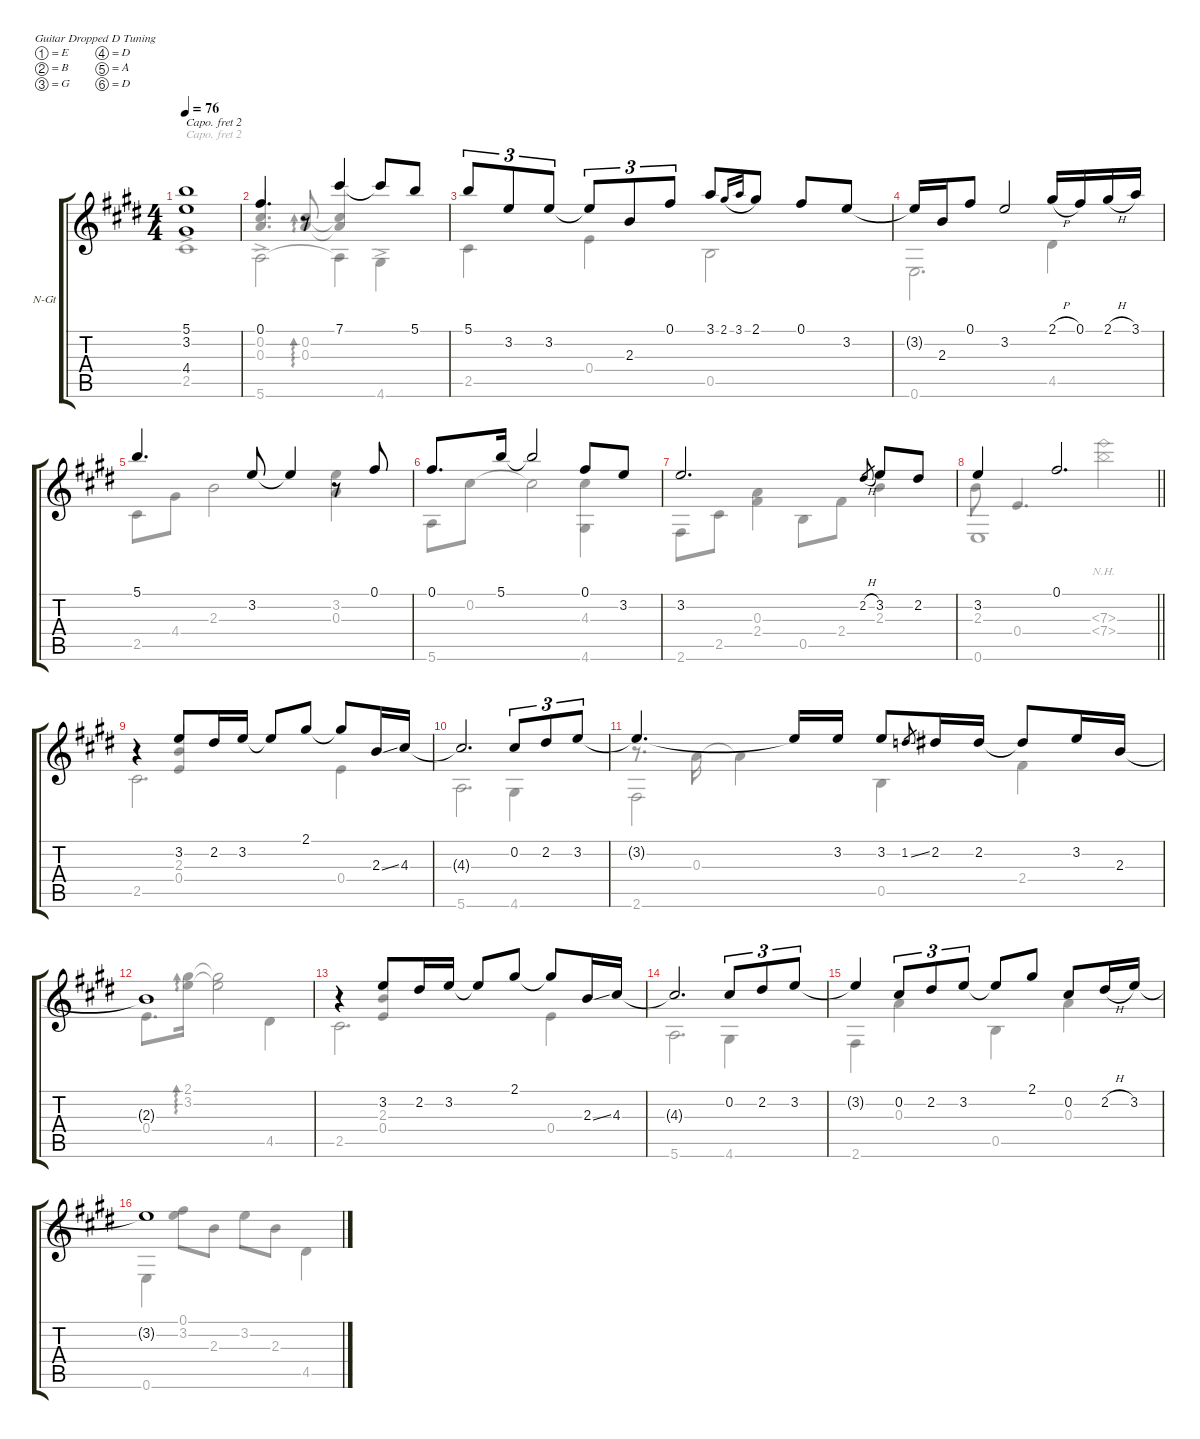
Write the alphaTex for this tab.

\defaultSystemsLayout 4
\hideDynamics
\bracketExtendMode groupsimilarinstruments
\firstSystemTrackNameOrientation horizontal
\otherSystemsTrackNameOrientation horizontal
\track ("Nylon Guitar" "N-Gt") {mute instrument acousticguitarnylon}
\staff {score tabs}
\capo 2
\tuning (E4 B3 G3 D3 A2 D2)
\voice
\ts (4 4)
\tempo 76
\clef g2
\ks e
(5.1{acc forcenatural} 3.2{acc forcenatural} 4.4{acc #}).1{dy mf instrument acousticguitarnylon beam Up} |
0.1{acc forcenatural}.4{d beam Up} r.8{ad 0 beam Up} 7.1{acc forcenatural}.4{beam Up} 7.1{t acc forcenatural}.8{beam Up} 5.1{acc forcenatural}.8{beam Up} |
5.1{acc forcenatural}.8{tu (3 2) beam Up} 3.2{acc forcenatural}.8{tu (3 2) beam Up} 3.2{acc forcenatural}.8{tu (3 2) beam Up} 3.2{t acc forcenatural}.8{tu (3 2) beam Up} 2.3{acc forcenatural}.8{tu (3 2) beam Up} 0.1{acc forcenatural}.8{tu (3 2) beam Up} 3.1{acc forcenatural}.8{beam Up} 2.1{acc #}.16{gr onbeat legatoorigin beam Up} 3.1{acc forcenatural}.16{gr onbeat legatoorigin beam Up} 2.1{acc #}.8{beam Up} 0.1{acc forcenatural}.8{beam Up} 3.2{acc forcenatural}.8{beam Up} |
3.2{t acc forcenatural}.16{beam Up} 2.3{acc forcenatural}.16{beam Up} 0.1{acc forcenatural}.8{beam Up} 3.2{acc forcenatural}.2{beam Up} 2.1{h acc #}.16{beam Up} 0.1{acc forcenatural}.16{beam Up} 2.1{h acc #}.16{beam Up} 3.1{acc forcenatural}.16{beam Up} |
5.1{acc forcenatural}.4{d beam Up} 3.2{acc forcenatural}.8{beam Up} 3.2{t acc forcenatural}.4{beam Up} r.8{beam Up} 0.1{acc forcenatural}.8{beam Up} |
\scale
0.457223 0.1{acc forcenatural}.8{d beam Up} 5.1{acc forcenatural}.16{beam Up} 5.1{t acc forcenatural}.2{beam Up} 0.1{acc forcenatural}.8{beam Up} 3.2{acc forcenatural}.8{beam Up} |
\scale
0.375573 3.2{acc forcenatural}.2{d beam Up} 2.2{h acc #}.8{gr beam Up} 3.2{acc forcenatural}.8{beam Up} 2.2{acc #}.8{beam Up} |
\barLineRight lightlight
3.2{acc forcenatural}.4{beam Up} 0.1{acc forcenatural}.2{d dy mp beam Up} |
r.4{beam Up} 3.2{acc forcenatural}.8{dy mf beam Up} 2.2{acc #}.16{beam Up} 3.2{acc forcenatural}.16{beam Up} 3.2{t acc forcenatural}.8{beam Up} 2.1{acc #}.8{beam Up} 2.1{t acc #}.8{beam Up} 2.3{ss acc forcenatural}.16{beam Up} 4.3{acc forcenatural}.16{beam Up} |
4.3{t acc forcenatural}.2{d beam Up} 0.2{acc forcenatural}.8{tu (3 2) beam Up} 2.2{acc #}.8{tu (3 2) beam Up} 3.2{acc forcenatural}.8{tu (3 2) beam Up} |
3.2{t acc forcenatural}.4{d beam Up} 3.2{t acc forcenatural}.16{beam Up} 3.2{acc forcenatural}.16{beam Up} 3.2{acc forcenatural}.8{beam Up} 1.2{ss acc forcenatural}.8{gr dy p beam Up} 2.2{acc #}.16{dy mf beam Up} 2.2{acc #}.16{beam Up} 2.2{t acc #}.8{beam Up} 3.2{acc forcenatural}.16{beam Up} 2.3{acc forcenatural}.16{beam Up} |
2.3{t acc forcenatural}.1{beam Up} |
r.4{beam Up} 3.2{acc forcenatural}.8{beam Up} 2.2{acc #}.16{beam Up} 3.2{acc forcenatural}.16{beam Up} 3.2{t acc forcenatural}.8{beam Up} 2.1{acc #}.8{beam Up} 2.1{t acc #}.8{beam Up} 2.3{ss acc forcenatural}.16{beam Up} 4.3{acc forcenatural}.16{beam Up} |
4.3{t acc forcenatural}.2{d beam Up} 0.2{acc forcenatural}.8{tu (3 2) beam Up} 2.2{acc #}.8{tu (3 2) beam Up} 3.2{acc forcenatural}.8{tu (3 2) beam Up} |
3.2{t acc forcenatural}.4{beam Up} 0.2{acc forcenatural}.8{tu (3 2) beam Up} 2.2{acc #}.8{tu (3 2) beam Up} 3.2{acc forcenatural}.8{tu (3 2) beam Up} 3.2{t acc forcenatural}.8{beam Up} 2.1{acc #}.8{beam Up} 0.2{acc forcenatural}.8{beam Up} 2.2{h acc #}.16{beam Up} 3.2{acc forcenatural}.16{beam Up} |
3.2{t acc forcenatural}.1{beam Up}
\voice
\clef g2
\ottava regular
\simile none
\ks e
2.5{ac acc forcenatural}.1{dy mf beam Down} |
(0.3{acc forcenatural} 0.2{acc forcenatural}).4{d beam Up} (0.3{acc forcenatural} 0.2{acc forcenatural}).8{ad 0 beam Up} (0.3{t acc forcenatural} 0.2{t acc forcenatural}).4{beam Up} |
2.5{acc forcenatural}.4{beam Down} 0.4{acc forcenatural}.4{beam Down} 0.5{acc forcenatural}.2{beam Down} |
0.6{acc forcenatural}.2{d beam Down} 4.5{acc #}.4{beam Down} |
2.5{acc forcenatural}.8{beam Down} 4.4{acc #}.8{beam Down} 2.3{acc forcenatural}.2{beam Down} (0.3{acc forcenatural} 3.2{acc forcenatural}).4{beam Down} |
\scale
0.457223 5.6{acc forcenatural}.8{beam Down} 0.2{acc forcenatural}.8{beam Down} 0.2{t acc forcenatural}.2{beam Down} (4.6{acc #} 4.3{acc forcenatural}).4{beam Down} |
\scale
0.375573 2.6{acc forcenatural}.8{beam Down} 2.5{acc forcenatural}.8{beam Down} (2.4{acc forcenatural} 0.3{acc forcenatural}).4{beam Down} 0.5{acc forcenatural}.8{beam Down} 2.4{acc forcenatural}.8{beam Down} 2.3{acc forcenatural}.4{beam Down} |
\barLineRight lightlight
0.6{acc forcenatural}.1{dy mp beam Down} |
2.5{acc forcenatural}.2{d dy mf beam Down} 0.4{acc forcenatural}.4{beam Down} |
5.6{acc forcenatural}.2{d beam Down} 4.6{acc #}.4{beam Down} |
2.6{acc forcenatural}.2{beam Down} 0.5{acc forcenatural}.4{beam Down} 2.4{acc forcenatural}.4{dy mp beam Down} |
0.4{acc forcenatural}.8{d beam Down} (3.2{acc forcenatural} 2.1{acc #}).16{ad 0 dy p beam Down} (3.2{t acc forcenatural} 2.1{t acc #}).2{beam Down} 4.5{acc #}.4{dy mf beam Down} |
2.5{acc forcenatural}.2{d beam Down} 0.4{acc forcenatural}.4{beam Down} |
5.6{acc forcenatural}.2{d beam Down} 4.6{acc #}.4{beam Down} |
2.6{acc forcenatural}.4{beam Down} 0.3{acc forcenatural}.4{beam Down} 0.5{acc forcenatural}.4{beam Down} 0.3{acc forcenatural}.4{beam Down} |
0.6{acc forcenatural}.4{dy mp beam Down} (3.2{acc forcenatural} 0.1{acc forcenatural}).8{beam Down} 2.3{acc forcenatural}.8{beam Down} 3.2{acc forcenatural}.8{beam Down} 2.3{acc forcenatural}.8{beam Down} 4.5{acc #}.4{beam Down}
\voice
\clef g2
\ottava regular
\simile none
\ks e
|
5.6{ac acc forcenatural}.2{beam Down} 5.6{t acc forcenatural}.4{beam Down} 4.6{ac acc #}.4{beam Down} |
|
|
|
\scale
0.457223 |
\scale
0.375573 |
\barLineRight lightlight
2.3{acc forcenatural}.8{beam Down} 0.4{acc forcenatural}.4{d beam Up} (7.4{nh acc forcenatural} 7.3{nh acc forcenatural}).2{dy pp beam Down} |
r.4{beam Down} (2.3{acc forcenatural} 0.4{acc forcenatural}).4{dy mf beam Up} |
|
r.8{d beam Down} 0.3{acc forcenatural}.16{dy mp beam Down} 0.3{t acc forcenatural}.4{beam Down} |
|
r.4{beam Down} (2.3{acc forcenatural} 0.4{acc forcenatural}).4{dy mf beam Up} |
|
|
